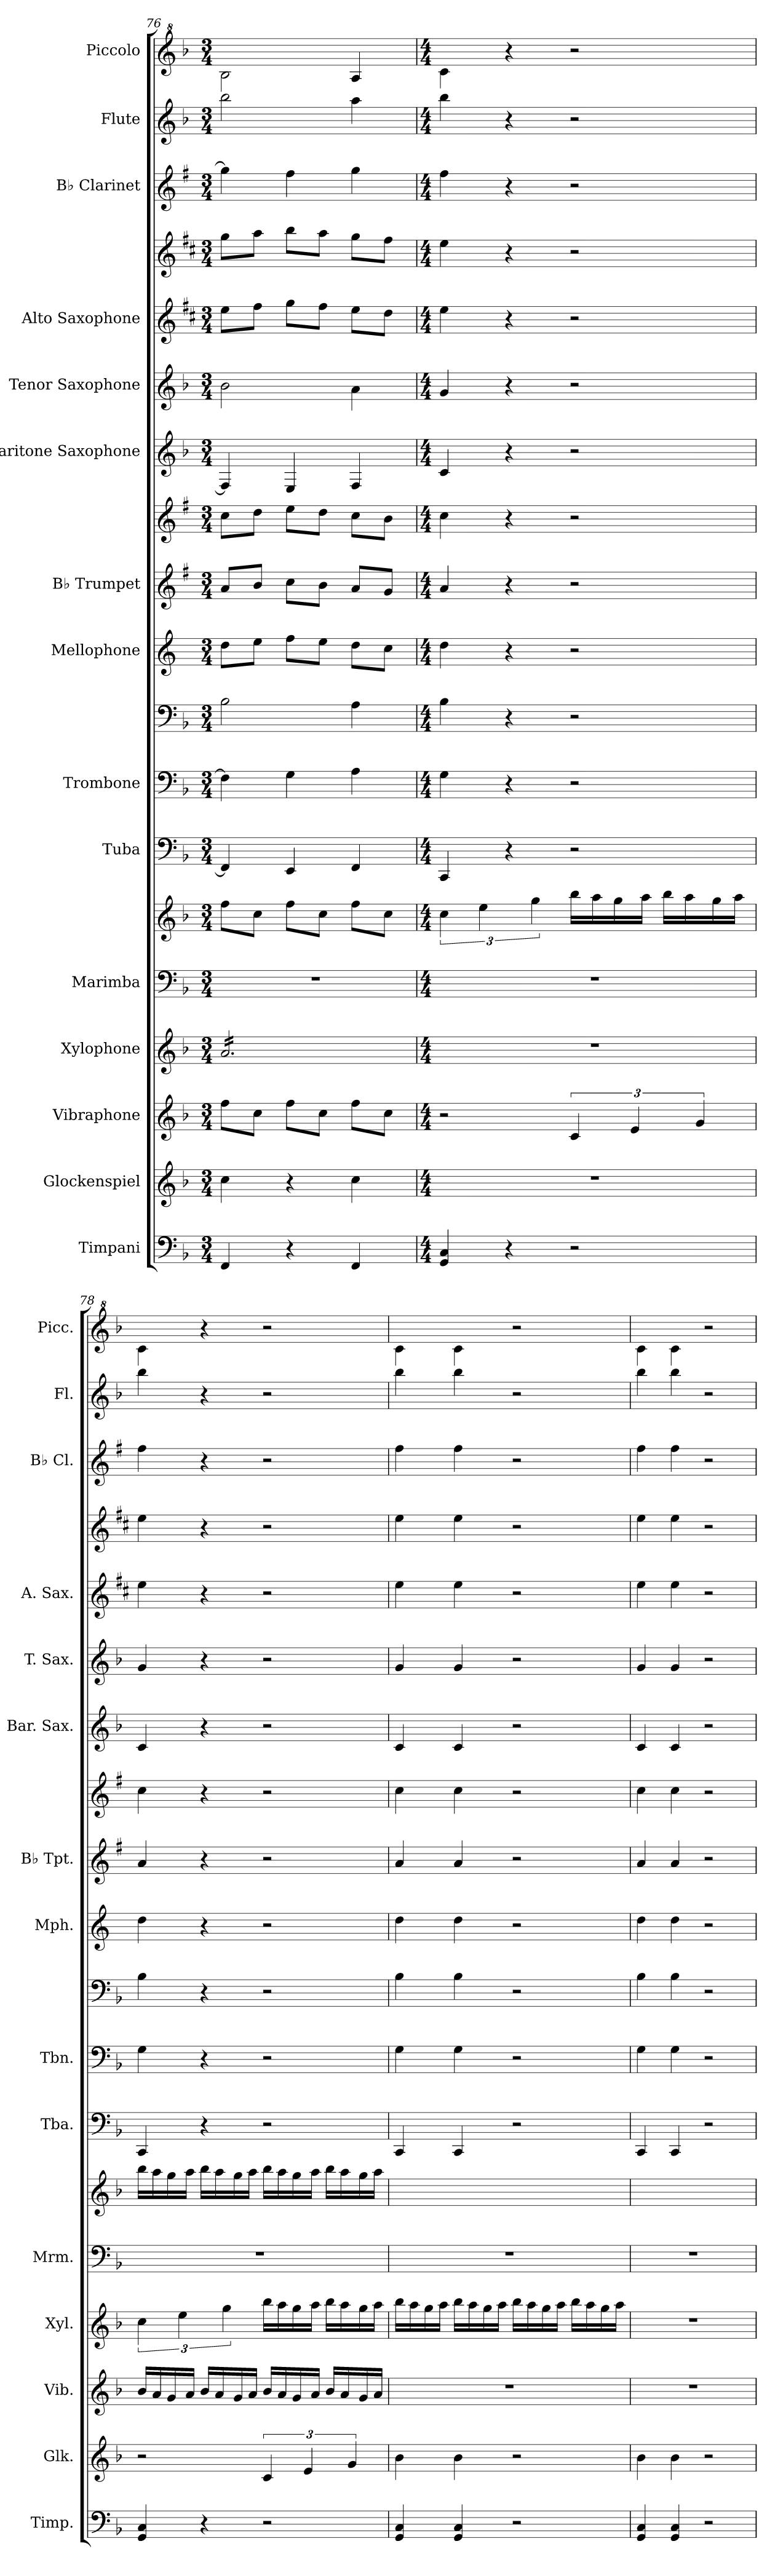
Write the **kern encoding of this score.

**kern	**kern	**kern	**kern	**kern	**kern	**kern	**kern	**kern	**kern	**kern	**kern	**kern	**kern	**kern	**kern	**kern	**kern	**kern
*part15	*part14	*part13	*part12	*part11	*part11	*part10	*part9	*part9	*part8	*part7	*part7	*part6	*part5	*part4	*part4	*part3	*part2	*part1
*staff19	*staff18	*staff17	*staff16	*staff15	*staff14	*staff13	*staff12	*staff11	*staff10	*staff9	*staff8	*staff7	*staff6	*staff5	*staff4	*staff3	*staff2	*staff1
*I"Timpani	*I"Glockenspiel	*I"Vibraphone	*I"Xylophone	*I"Marimba	*	*I"Tuba	*I"Trombone	*	*I"Mellophone	*I"B♭ Trumpet	*	*I"Baritone Saxophone	*I"Tenor Saxophone	*I"Alto Saxophone	*	*I"B♭ Clarinet	*I"Flute	*I"Piccolo
*I'Timp.	*I'Glk.	*I'Vib.	*I'Xyl.	*I'Mrm.	*	*I'Tba.	*I'Tbn.	*	*I'Mph.	*I'B♭ Tpt.	*	*I'Bar. Sax.	*I'T. Sax.	*I'A. Sax.	*	*I'B♭ Cl.	*I'Fl.	*I'Picc.
*clefF4	*clefG2	*clefG2	*clefG2	*clefF4	*clefG2	*clefF4	*clefF4	*clefF4	*clefG2	*clefG2	*clefG2	*clefG2	*clefG2	*clefG2	*clefG2	*clefG2	*clefG2	*clefG^2
*	*ITrd-14c-24	*	*ITrd-7c-12	*	*	*	*	*	*ITrd4c7	*ITrd1c2	*ITrd1c2	*ITrd12c21	*ITrd8c14	*ITrd5c9	*ITrd5c9	*ITrd1c2	*	*ITrd-7c-12
*k[b-]	*k[b-]	*k[b-]	*k[b-]	*k[b-]	*k[b-]	*k[b-]	*k[b-]	*k[b-]	*k[b-]	*k[b-]	*k[b-]	*k[b-]	*k[b-]	*k[b-]	*k[b-]	*k[b-]	*k[b-]	*k[b-]
*M3/4	*M3/4	*M3/4	*M3/4	*M3/4	*M3/4	*M3/4	*M3/4	*M3/4	*M3/4	*M3/4	*M3/4	*M3/4	*M3/4	*M3/4	*M3/4	*M3/4	*M3/4	*M3/4
=76	=76	=76	=76	=76	=76	=76	=76	=76	=76	=76	=76	=76	=76	=76	=76	=76	=76	=76
*	*	*	*tremolo	*	*	*	*	*	*	*	*	*	*	*	*	*	*	*
4FF/	4cccc\	8ff\L	16aa/LL	2.r	8ff\L	4FF/]	4F\]	2B-\	8g\L	8g/L	8b-\L	4FF/]	2B-\	8g\L	8b-\L	4ff\]	2bb-\	2bb-\
.	.	.	16aa/	.	.	.	.	.	.	.	.	.	.	.	.	.	.	.
.	.	8cc\J	16aa/	.	8cc\J	.	.	.	8a\J	8a/J	8cc\J	.	.	8a\J	8cc\J	.	.	.
.	.	.	16aa/	.	.	.	.	.	.	.	.	.	.	.	.	.	.	.
4r	4r	8ff\L	16aa/	.	8ff\L	4EE/	4G\	.	8b-\L	8b-\L	8dd\L	4EE/	.	8b-\L	8dd\L	4ee\	.	.
.	.	.	16aa/	.	.	.	.	.	.	.	.	.	.	.	.	.	.	.
.	.	8cc\J	16aa/	.	8cc\J	.	.	.	8a\J	8a\J	8cc\J	.	.	8a\J	8cc\J	.	.	.
.	.	.	16aa/	.	.	.	.	.	.	.	.	.	.	.	.	.	.	.
4FF/	4cccc\	8ff\L	16aa/	.	8ff\L	4FF/	4A\	4A\	8g\L	8g/L	8b-\L	4FF/	4A\	8g\L	8b-\L	4ff\	4aa\	4aa/
.	.	.	16aa/	.	.	.	.	.	.	.	.	.	.	.	.	.	.	.
.	.	8cc\J	16aa/	.	8cc\J	.	.	.	8f\J	8f/J	8a\J	.	.	8f\J	8a\J	.	.	.
.	.	.	16aa/JJ	.	.	.	.	.	.	.	.	.	.	.	.	.	.	.
*	*	*	*Xtremolo	*	*	*	*	*	*	*	*	*	*	*	*	*	*	*
!!LO:PB:g=z
=77	=77	=77	=77	=77	=77	=77	=77	=77	=77	=77	=77	=77	=77	=77	=77	=77	=77	=77
*M4/4	*M4/4	*M4/4	*M4/4	*M4/4	*M4/4	*M4/4	*M4/4	*M4/4	*M4/4	*M4/4	*M4/4	*M4/4	*M4/4	*M4/4	*M4/4	*M4/4	*M4/4	*M4/4
*	*	*	*	*	*	*	*	*	*	*	*	*	*	*	*	*	*	*MM152
4GG/ 4C/	1r	2r	1r	1r	6cc\	4CC/	4G\	4B-\	4g\	4g/	4b-\	4C/	4G/	4g\	4g\	4ee\	4bb-\	4ccc\
.	.	.	.	.	6ee\	.	.	.	.	.	.	.	.	.	.	.	.	.
4r	.	.	.	.	.	4r	4r	4r	4r	4r	4r	4r	4r	4r	4r	4r	4r	4r
.	.	.	.	.	6gg\	.	.	.	.	.	.	.	.	.	.	.	.	.
2r	.	6c/	.	.	16bb-\LL	2r	2r	2r	2r	2r	2r	2r	2r	2r	2r	2r	2r	2r
.	.	.	.	.	16aa\	.	.	.	.	.	.	.	.	.	.	.	.	.
.	.	.	.	.	16gg\	.	.	.	.	.	.	.	.	.	.	.	.	.
.	.	6e/	.	.	.	.	.	.	.	.	.	.	.	.	.	.	.	.
.	.	.	.	.	16aa\JJ	.	.	.	.	.	.	.	.	.	.	.	.	.
.	.	.	.	.	16bb-\LL	.	.	.	.	.	.	.	.	.	.	.	.	.
.	.	.	.	.	16aa\	.	.	.	.	.	.	.	.	.	.	.	.	.
.	.	6g/	.	.	.	.	.	.	.	.	.	.	.	.	.	.	.	.
.	.	.	.	.	16gg\	.	.	.	.	.	.	.	.	.	.	.	.	.
.	.	.	.	.	16aa\JJ	.	.	.	.	.	.	.	.	.	.	.	.	.
=78	=78	=78	=78	=78	=78	=78	=78	=78	=78	=78	=78	=78	=78	=78	=78	=78	=78	=78
4GG/ 4C/	2r	16b-/LL	6ccc\	1r	16bb-\LL	4CC/	4G\	4B-\	4g\	4g/	4b-\	4C/	4G/	4g\	4g\	4ee\	4bb-\	4ccc\
.	.	16a/	.	.	16aa\	.	.	.	.	.	.	.	.	.	.	.	.	.
.	.	16g/	.	.	16gg\	.	.	.	.	.	.	.	.	.	.	.	.	.
.	.	.	6eee\	.	.	.	.	.	.	.	.	.	.	.	.	.	.	.
.	.	16a/JJ	.	.	16aa\JJ	.	.	.	.	.	.	.	.	.	.	.	.	.
4r	.	16b-/LL	.	.	16bb-\LL	4r	4r	4r	4r	4r	4r	4r	4r	4r	4r	4r	4r	4r
.	.	16a/	.	.	16aa\	.	.	.	.	.	.	.	.	.	.	.	.	.
.	.	.	6ggg\	.	.	.	.	.	.	.	.	.	.	.	.	.	.	.
.	.	16g/	.	.	16gg\	.	.	.	.	.	.	.	.	.	.	.	.	.
.	.	16a/JJ	.	.	16aa\JJ	.	.	.	.	.	.	.	.	.	.	.	.	.
2r	6ccc/	16b-/LL	16bbb-\LL	.	16bb-\LL	2r	2r	2r	2r	2r	2r	2r	2r	2r	2r	2r	2r	2r
.	.	16a/	16aaa\	.	16aa\	.	.	.	.	.	.	.	.	.	.	.	.	.
.	.	16g/	16ggg\	.	16gg\	.	.	.	.	.	.	.	.	.	.	.	.	.
.	6eee/	.	.	.	.	.	.	.	.	.	.	.	.	.	.	.	.	.
.	.	16a/JJ	16aaa\JJ	.	16aa\JJ	.	.	.	.	.	.	.	.	.	.	.	.	.
.	.	16b-/LL	16bbb-\LL	.	16bb-\LL	.	.	.	.	.	.	.	.	.	.	.	.	.
.	.	16a/	16aaa\	.	16aa\	.	.	.	.	.	.	.	.	.	.	.	.	.
.	6ggg/	.	.	.	.	.	.	.	.	.	.	.	.	.	.	.	.	.
.	.	16g/	16ggg\	.	16gg\	.	.	.	.	.	.	.	.	.	.	.	.	.
.	.	16a/JJ	16aaa\JJ	.	16aa\JJ	.	.	.	.	.	.	.	.	.	.	.	.	.
!!LO:PB:g=z
=79	=79	=79	=79	=79	=79	=79	=79	=79	=79	=79	=79	=79	=79	=79	=79	=79	=79	=79
4GG/ 4C/	4bbb-\	1r	16bbb-\LL	1r	1ryy	4CC/	4G\	4B-\	4g\	4g/	4b-\	4C/	4G/	4g\	4g\	4ee\	4bb-\	4ccc\
.	.	.	16aaa\	.	.	.	.	.	.	.	.	.	.	.	.	.	.	.
.	.	.	16ggg\	.	.	.	.	.	.	.	.	.	.	.	.	.	.	.
.	.	.	16aaa\JJ	.	.	.	.	.	.	.	.	.	.	.	.	.	.	.
4GG/ 4C/	4bbb-\	.	16bbb-\LL	.	.	4CC/	4G\	4B-\	4g\	4g/	4b-\	4C/	4G/	4g\	4g\	4ee\	4bb-\	4ccc\
.	.	.	16aaa\	.	.	.	.	.	.	.	.	.	.	.	.	.	.	.
.	.	.	16ggg\	.	.	.	.	.	.	.	.	.	.	.	.	.	.	.
.	.	.	16aaa\JJ	.	.	.	.	.	.	.	.	.	.	.	.	.	.	.
2r	2r	.	16bbb-\LL	.	.	2r	2r	2r	2r	2r	2r	2r	2r	2r	2r	2r	2r	2r
.	.	.	16aaa\	.	.	.	.	.	.	.	.	.	.	.	.	.	.	.
.	.	.	16ggg\	.	.	.	.	.	.	.	.	.	.	.	.	.	.	.
.	.	.	16aaa\JJ	.	.	.	.	.	.	.	.	.	.	.	.	.	.	.
.	.	.	16bbb-\LL	.	.	.	.	.	.	.	.	.	.	.	.	.	.	.
.	.	.	16aaa\	.	.	.	.	.	.	.	.	.	.	.	.	.	.	.
.	.	.	16ggg\	.	.	.	.	.	.	.	.	.	.	.	.	.	.	.
.	.	.	16aaa\JJ	.	.	.	.	.	.	.	.	.	.	.	.	.	.	.
=80	=80	=80	=80	=80	=80	=80	=80	=80	=80	=80	=80	=80	=80	=80	=80	=80	=80	=80
4GG/ 4C/	4bbb-\	1r	1r	1r	1ryy	4CC/	4G\	4B-\	4g\	4g/	4b-\	4C/	4G/	4g\	4g\	4ee\	4bb-\	4ccc\
4GG/ 4C/	4bbb-\	.	.	.	.	4CC/	4G\	4B-\	4g\	4g/	4b-\	4C/	4G/	4g\	4g\	4ee\	4bb-\	4ccc\
2r	2r	.	.	.	.	2r	2r	2r	2r	2r	2r	2r	2r	2r	2r	2r	2r	2r
=	=	=	=	=	=	=	=	=	=	=	=	=	=	=	=	=	=	=
*-	*-	*-	*-	*-	*-	*-	*-	*-	*-	*-	*-	*-	*-	*-	*-	*-	*-	*-
